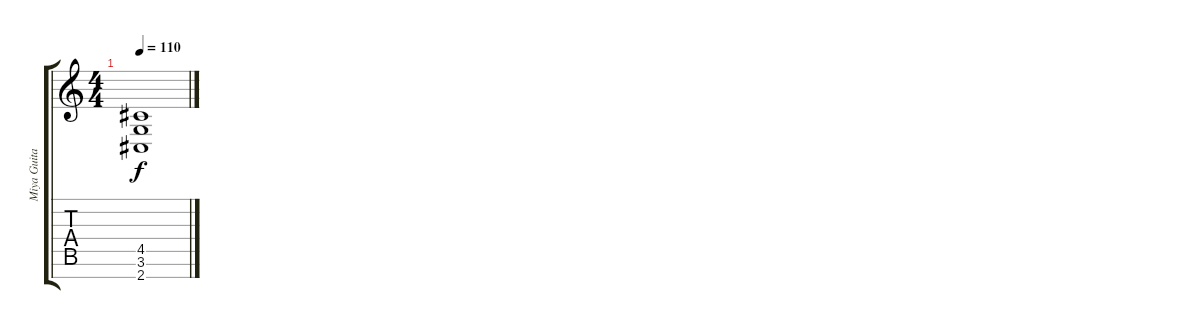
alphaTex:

\track ("Miya Guitar I" "Miya Guita") {instrument distortionguitar}
\staff {score tabs}
\tuning (E4 B3 G3 D3 A2 E2 B1) {hide}
\ts (4 4)
\tempo 110
\clef g2
\ks c
(4.5{t} 3.6{t} 2.7{t}).1{dy f}
